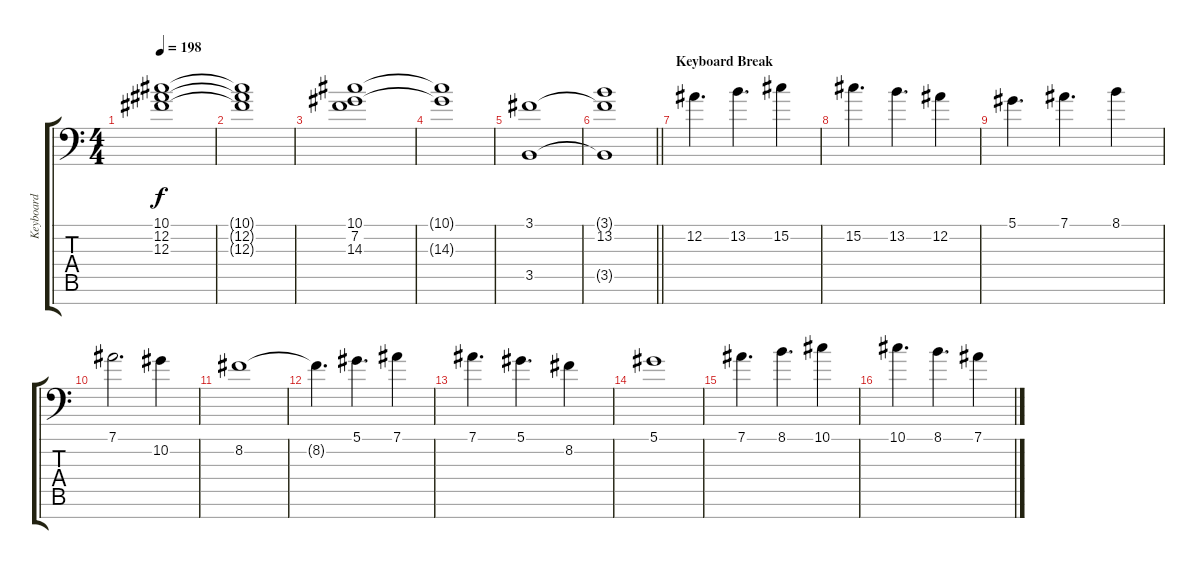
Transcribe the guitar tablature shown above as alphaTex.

\track ("Keyboard" "Keyboard") {instrument lead2sawtooth}
\staff {score tabs}
\tuning (Eb4 Bb3 Gb3 Db3 Ab2 Eb2 Bb1) {hide}
\ts (4 4)
\tempo 198
\clef f4
\ks c
(10.1 12.2 12.3).1{dy f} |
(10.1{t} 12.2{t} 12.3{t}).1 |
(10.1 7.2 14.3).1 |
(10.1{t} 14.3{t}).1 |
(3.1 3.5).1 |
\barLineRight lightlight
(3.1{t} 13.2 3.5{t}).1 |
\section ("" "Keyboard Break")
12.2.4{d instrument lead2sawtooth} 13.2.4{d} 15.2.4 |
15.2.4{d} 13.2.4{d} 12.2.4 |
5.1.4{d} 7.1.4{d} 8.1.4 |
7.1.2{d} 10.2.4 |
8.2.1 |
8.2{t}.4{d} 5.1.4{d} 7.1.4 |
7.1.4{d} 5.1.4{d} 8.2.4 |
5.1.1 |
7.1.4{d} 8.1.4{d} 10.1.4 |
10.1.4{d} 8.1.4{d} 7.1.4
